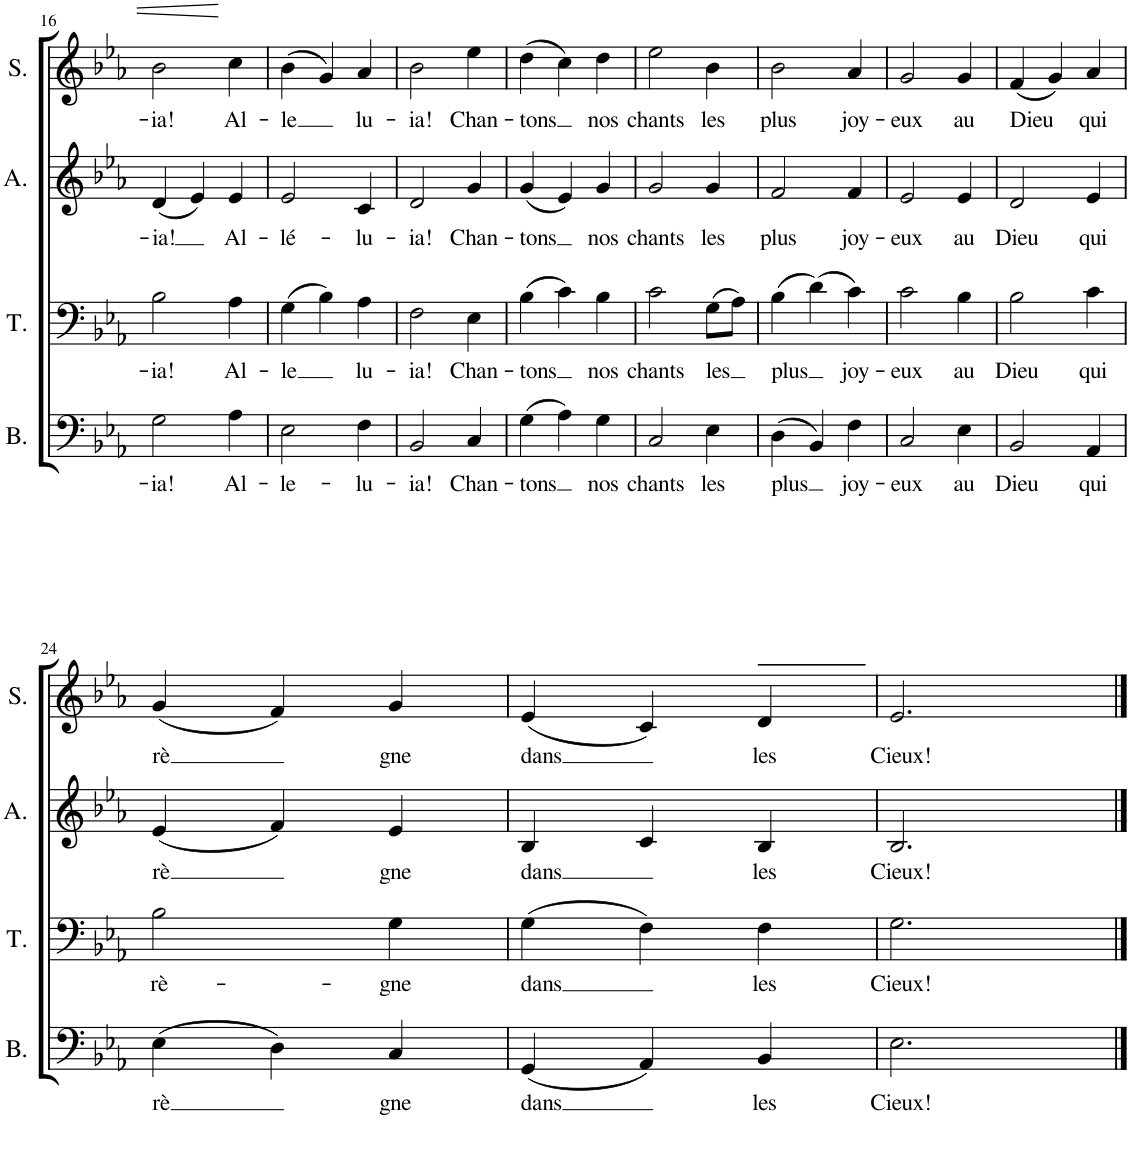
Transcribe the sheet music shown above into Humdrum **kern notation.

**kern	**text	**kern	**text	**kern	**text	**kern	**text
*part4	*part4	*part3	*part3	*part2	*part2	*part1	*part1
*staff4	*staff4	*staff3	*staff3	*staff2	*staff2	*staff1	*staff1
*I"Basse	*	*I"Ténor	*	*I"Alto	*	*I"Soprane	*
*I'B.	*	*I'T.	*	*I'A.	*	*I'S.	*
!!LO:PB:g=z
*clefF4	*	*clefF4	*	*clefG2	*	*clefG2	*
*k[b-e-a-]	*	*k[b-e-a-]	*	*k[b-e-a-]	*	*k[b-e-a-]	*
*M3/4	*	*M3/4	*	*M3/4	*	*M3/4	*
=16	=16	=16	=16	=16	=16	=16	=16
!	!LO:LY:b	!	!LO:LY:b	!	!LO:LY:b	!	!LO:LY:b
2G\	-ia!	2B-\	-ia!	(4d/	-ia!	2b-\	-ia!
.	.	.	.	4e-/)	.	.	.
!	!LO:LY:b	!	!LO:LY:b	!	!LO:LY:b	!	!LO:LY:b
4A-\	Al-	4A-\	Al-	4e-/	Al-	4cc\	Al-
=17	=17	=17	=17	=17	=17	=17	=17
!	!LO:LY:b	!	!LO:LY:b	!	!LO:LY:b	!	!LO:LY:b
2E-\	-le-	(4G\	-le	2e-/	-lé-	(4b-\	-le
.	.	4B-\)	.	.	.	4g/)	.
!	!LO:LY:b	!	!LO:LY:b	!	!LO:LY:b	!	!LO:LY:b
4F\	-lu-	4A-\	lu-	4c/	-lu-	4a-/	lu-
=18	=18	=18	=18	=18	=18	=18	=18
!	!LO:LY:b	!	!LO:LY:b	!	!LO:LY:b	!	!LO:LY:b
2BB-/	-ia!	2F\	-ia!	2d/	-ia!	2b-\	-ia!
!	!LO:LY:b	!	!LO:LY:b	!	!LO:LY:b	!	!LO:LY:b
4C/	Chan-	4E-\	Chan-	4g/	Chan-	4ee-\	Chan-
=19	=19	=19	=19	=19	=19	=19	=19
!	!LO:LY:b	!	!LO:LY:b	!	!LO:LY:b	!	!LO:LY:b
(4G\	-tons	(4B-\	-tons	(4g/	-tons	(4dd\	-tons
4A-\)	.	4c\)	.	4e-/)	.	4cc\)	.
!	!LO:LY:b	!	!LO:LY:b	!	!LO:LY:b	!	!LO:LY:b
4G\	nos	4B-\	nos	4g/	nos	4dd\	nos
=20	=20	=20	=20	=20	=20	=20	=20
!	!LO:LY:b	!	!LO:LY:b	!	!LO:LY:b	!	!LO:LY:b
2C/	chants	2c\	chants	2g/	chants	2ee-\	chants
!	!LO:LY:b	!	!LO:LY:b	!	!LO:LY:b	!	!LO:LY:b
4E-\	les	(8G\L	les	4g/	les	4b-\	les
.	.	8A-\J)	.	.	.	.	.
=21	=21	=21	=21	=21	=21	=21	=21
!	!LO:LY:b	!	!LO:LY:b	!	!LO:LY:b	!	!LO:LY:b
(4D\	plus	(4B-\	plus	2f/	plus	2b-\	plus
4BB-/)	.	(4d\)	.	.	.	.	.
!	!LO:LY:b	!	!LO:LY:b	!	!LO:LY:b	!	!LO:LY:b
4F\	joy-	4c\)	joy-	4f/	joy-	4a-/	joy-
=22	=22	=22	=22	=22	=22	=22	=22
!	!LO:LY:b	!	!LO:LY:b	!	!LO:LY:b	!	!LO:LY:b
2C/	-eux	2c\	-eux	2e-/	-eux	2g/	-eux
!	!LO:LY:b	!	!LO:LY:b	!	!LO:LY:b	!	!LO:LY:b
4E-\	au	4B-\	au	4e-/	au	4g/	au
=23	=23	=23	=23	=23	=23	=23	=23
!	!LO:LY:b	!	!LO:LY:b	!	!LO:LY:b	!	!LO:LY:b
2BB-/	Dieu	2B-\	Dieu	2d/	Dieu	(4f/	Dieu
.	.	.	.	.	.	4g/)	.
!	!LO:LY:b	!	!LO:LY:b	!	!LO:LY:b	!	!LO:LY:b
4AA-/	qui	4c\	qui	4e-/	qui	4a-/	qui
!!LO:LB:g=z
=24	=24	=24	=24	=24	=24	=24	=24
!	!LO:LY:b	!	!LO:LY:b	!	!LO:LY:b	!	!LO:LY:b
(4E-\	rè	2B-\	rè-	(4e-/	rè	(4g/	rè
4D\)	.	.	.	4f/)	.	4f/)	.
!	!LO:LY:b	!	!LO:LY:b	!	!LO:LY:b	!	!LO:LY:b
4C/	gne	4G\	-gne	4e-/	gne	4g/	gne
=25	=25	=25	=25	=25	=25	=25	=25
!	!LO:LY:b	!	!LO:LY:b	!	!LO:LY:b	!	!LO:LY:b
(4GG/	dans	(4G\	dans	4B-/	dans	(4e-/	dans
4AA-/)	.	4F\)	.	4c/	.	4c/)	.
!	!LO:LY:b	!	!LO:LY:b	!	!LO:LY:b	!	!LO:LY:b
4BB-/	les	4F\	les	4B-/	les	4d/	les
=26	=26	=26	=26	=26	=26	=26	=26
!	!LO:LY:b	!	!LO:LY:b	!	!LO:LY:b	!	!LO:LY:b
2.E-\	Cieux!	2.G\	Cieux!	2.B-/	Cieux!	2.e-/	Cieux!
==	==	==	==	==	==	==	==
*-	*-	*-	*-	*-	*-	*-	*-
